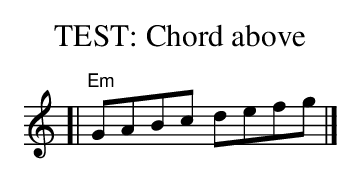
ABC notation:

X:1
T: TEST: Chord above
K: C
[| "^Em"GABc defg |]
